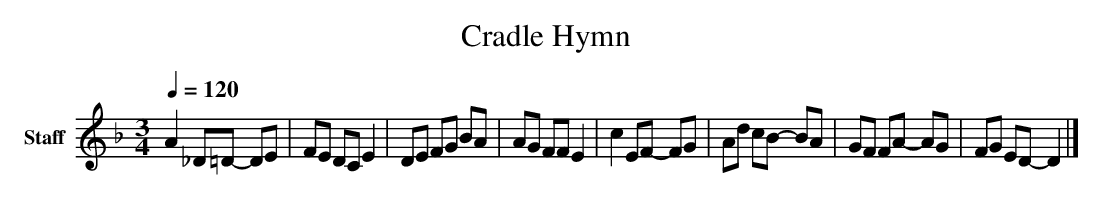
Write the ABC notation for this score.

X:1
T: Cradle Hymn
L: 1/4
M: 3/4
Q: 1/4=120
V: P1 name="Staff"
K: F
[V: P1]  A _D/=D/- D/E/ | F/E/ D/C/ E | D/E/ F/G/ B/A/ | A/G/ F/F/ E | c E/F/- F/G/ | A/d/ c/B/- B/A/ | G/F/ F/A/- A/G/ | F/G/ E/D/- D|]
